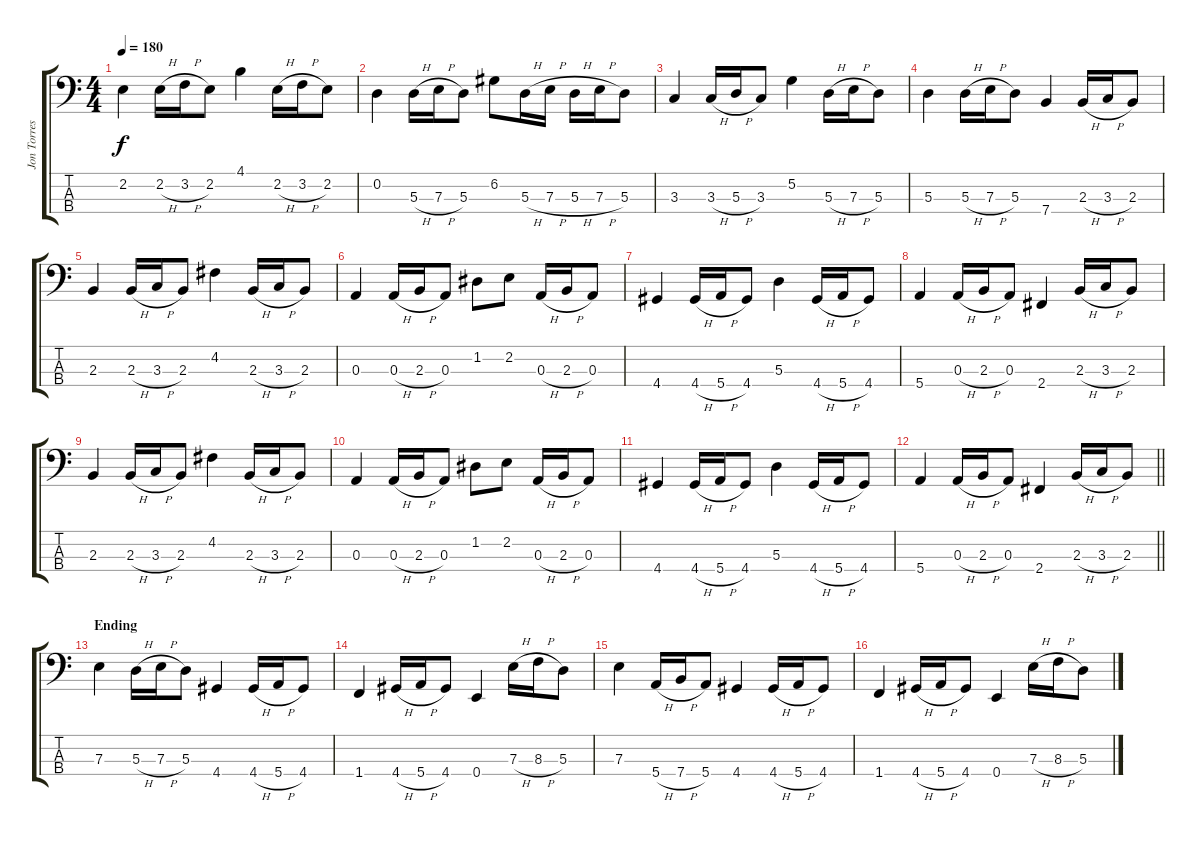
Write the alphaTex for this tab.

\track ("Jon Torres" "Jon Torres") {instrument electricbasspick}
\staff {score tabs}
\tuning (G2 D2 A1 E1) {hide}
\ts (4 4)
\tempo 180
\clef f4
\ks c
2.2.4{dy f} 2.2{h}.16 3.2{h}.16 2.2.8 4.1.4 2.2{h}.16 3.2{h}.16 2.2.8 |
0.2.4 5.3{h}.16 7.3{h}.16 5.3.8 6.2.8 5.3{h}.16 7.3{h}.16 5.3{h}.16 7.3{h}.16 5.3.8 |
3.3.4 3.3{h}.16 5.3{h}.16 3.3.8 5.2.4 5.3{h}.16 7.3{h}.16 5.3.8 |
5.3.4 5.3{h}.16 7.3{h}.16 5.3.8 7.4.4 2.3{h}.16 3.3{h}.16 2.3.8 |
2.3.4 2.3{h}.16 3.3{h}.16 2.3.8 4.2.4 2.3{h}.16 3.3{h}.16 2.3.8 |
0.3.4 0.3{h}.16 2.3{h}.16 0.3.8 1.2.8 2.2.8 0.3{h}.16 2.3{h}.16 0.3.8 |
4.4.4 4.4{h}.16 5.4{h}.16 4.4.8 5.3.4 4.4{h}.16 5.4{h}.16 4.4.8 |
5.4.4 0.3{h}.16 2.3{h}.16 0.3.8 2.4.4 2.3{h}.16 3.3{h}.16 2.3.8 |
2.3.4 2.3{h}.16 3.3{h}.16 2.3.8 4.2.4 2.3{h}.16 3.3{h}.16 2.3.8 |
0.3.4 0.3{h}.16 2.3{h}.16 0.3.8 1.2.8 2.2.8 0.3{h}.16 2.3{h}.16 0.3.8 |
4.4.4 4.4{h}.16 5.4{h}.16 4.4.8 5.3.4 4.4{h}.16 5.4{h}.16 4.4.8 |
\barLineRight lightlight
5.4.4 0.3{h}.16 2.3{h}.16 0.3.8 2.4.4 2.3{h}.16 3.3{h}.16 2.3.8 |
\section ("" "Ending")
7.3.4 5.3{h}.16 7.3{h}.16 5.3.8 4.4.4 4.4{h}.16 5.4{h}.16 4.4.8 |
1.4.4 4.4{h}.16 5.4{h}.16 4.4.8 0.4.4 7.3{h}.16 8.3{h}.16 5.3.8 |
7.3.4 5.4{h}.16 7.4{h}.16 5.4.8 4.4.4 4.4{h}.16 5.4{h}.16 4.4.8 |
1.4.4 4.4{h}.16 5.4{h}.16 4.4.8 0.4.4 7.3{h}.16 8.3{h}.16 5.3.8
